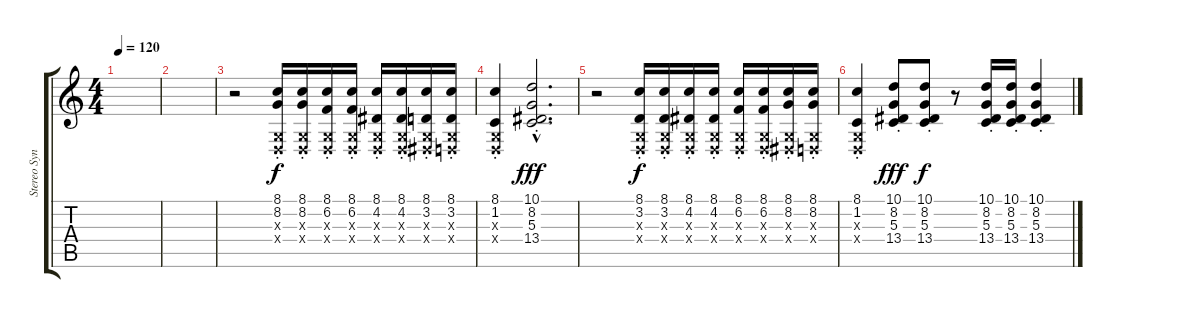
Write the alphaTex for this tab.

\track ("Stereo Synth Brass" "Stereo Syn") {instrument synthbrass1}
\staff {score tabs}
\tuning (E4 B3 G3 D3 A2 E2) {hide}
\ts (4 4)
\tempo 120
\clef g2
\ks c
|
|
r.2 (8.1{st} 8.2{st} 0.3{x} 0.4{x}).16 (8.1{st} 8.2{st} 0.3{x} 0.4{x}).16 (8.1{st} 6.2{st} 0.3{x} 0.4{x}).16 (8.1{st} 6.2{st} 0.3{x} 0.4{x}).16 (8.1{st} 4.2{st} 0.3{x} 0.4{x}).16 (8.1{st} 4.2{st} 0.3{x} 0.4{x}).16 (8.1{st} 3.2{st} 0.3{x} 1.4{x}).16 (8.1{st} 3.2{st} 0.3{x} 0.4{x}).16 |
(8.1{st} 1.2 0.3{x} 0.4{x}).4 (10.1{hac st} 8.2{hac st} 5.3{hac st} 13.4{hac st}).2{d dy fff} |
r.2 (8.1{st} 3.2{st} 0.3{x} 0.4{x}).16{dy f} (8.1{st} 3.2{st} 0.3{x} 0.4{x}).16 (8.1{st} 4.2{st} 0.3{x} 0.4{x}).16 (8.1{st} 4.2{st} 0.3{x} 0.4{x}).16 (8.1{st} 6.2{st} 0.3{x} 0.4{x}).16 (8.1{st} 6.2{st} 0.3{x} 0.4{x}).16 (8.1{st} 8.2{st} 0.3{x} 1.4{x}).16 (8.1{st} 8.2{st} 0.3{x} 0.4{x}).16 |
(8.1{st} 1.2 0.3{x} 0.4{x}).4 (10.1{st} 8.2{st} 5.3{st} 13.4{st}).8{dy fff} (10.1{st} 8.2{st} 5.3{st} 13.4{st}).8{dy f} r.8 (10.1{st} 8.2{st} 5.3{st} 13.4{st}).16 (10.1{st} 8.2{st} 5.3{st} 13.4{st}).16 (10.1{st} 8.2{st} 5.3{st} 13.4{st}).4
